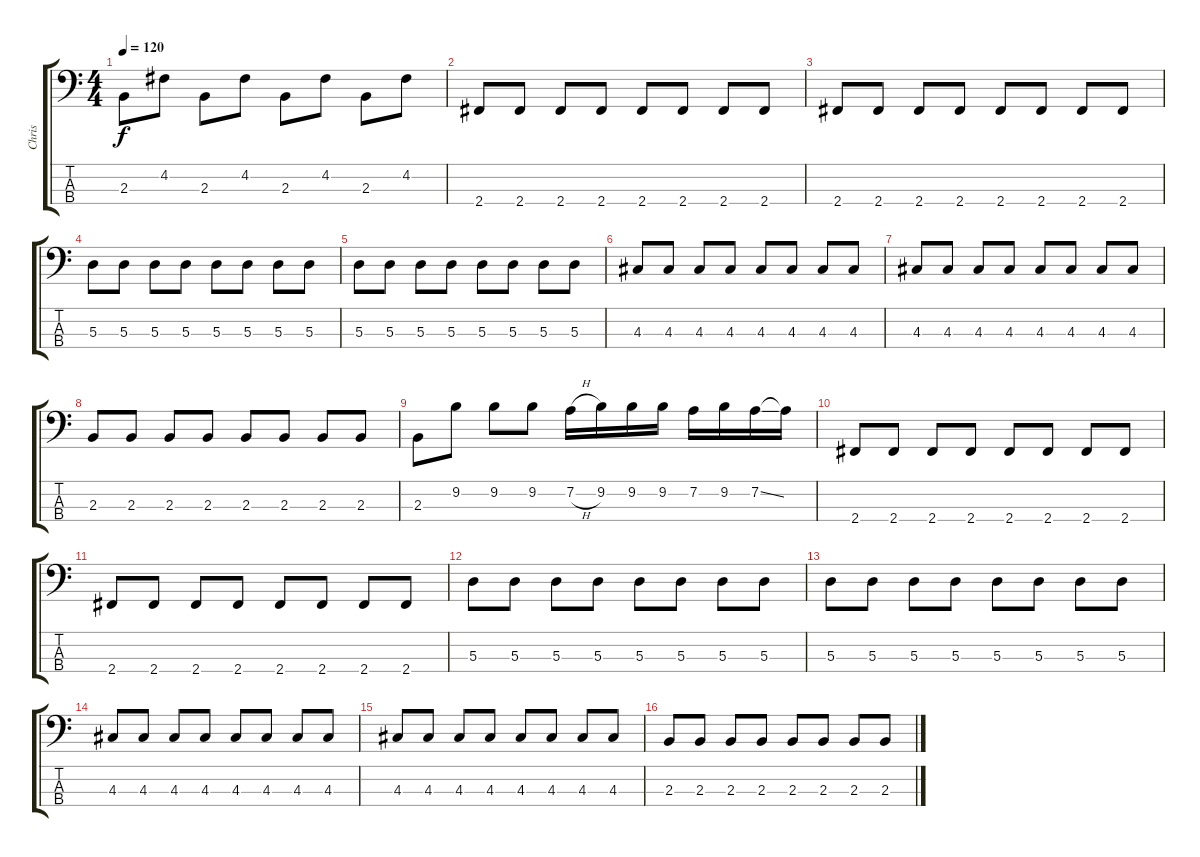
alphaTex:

\track ("Chris" "Chris") {instrument acousticbass}
\staff {score tabs}
\tuning (G2 D2 A1 E1) {hide}
\ts (4 4)
\tempo 120
\clef f4
\ks c
2.3.8{dy f} 4.2.8 2.3.8 4.2.8 2.3.8 4.2.8 2.3.8 4.2.8 |
2.4.8 2.4.8 2.4.8 2.4.8 2.4.8 2.4.8 2.4.8 2.4.8 |
2.4.8 2.4.8 2.4.8 2.4.8 2.4.8 2.4.8 2.4.8 2.4.8 |
5.3.8 5.3.8 5.3.8 5.3.8 5.3.8 5.3.8 5.3.8 5.3.8 |
5.3.8 5.3.8 5.3.8 5.3.8 5.3.8 5.3.8 5.3.8 5.3.8 |
4.3.8 4.3.8 4.3.8 4.3.8 4.3.8 4.3.8 4.3.8 4.3.8 |
4.3.8 4.3.8 4.3.8 4.3.8 4.3.8 4.3.8 4.3.8 4.3.8 |
2.3.8 2.3.8 2.3.8 2.3.8 2.3.8 2.3.8 2.3.8 2.3.8 |
2.3.8 9.2.8 9.2.8 9.2.8 7.2{h}.16 9.2.16 9.2.16 9.2.16 7.2.16 9.2.16 7.2{ss}.16 7.2{t}.16 |
2.4.8 2.4.8 2.4.8 2.4.8 2.4.8 2.4.8 2.4.8 2.4.8 |
2.4.8 2.4.8 2.4.8 2.4.8 2.4.8 2.4.8 2.4.8 2.4.8 |
5.3.8 5.3.8 5.3.8 5.3.8 5.3.8 5.3.8 5.3.8 5.3.8 |
5.3.8 5.3.8 5.3.8 5.3.8 5.3.8 5.3.8 5.3.8 5.3.8 |
4.3.8 4.3.8 4.3.8 4.3.8 4.3.8 4.3.8 4.3.8 4.3.8 |
4.3.8 4.3.8 4.3.8 4.3.8 4.3.8 4.3.8 4.3.8 4.3.8 |
2.3.8 2.3.8 2.3.8 2.3.8 2.3.8 2.3.8 2.3.8 2.3.8
